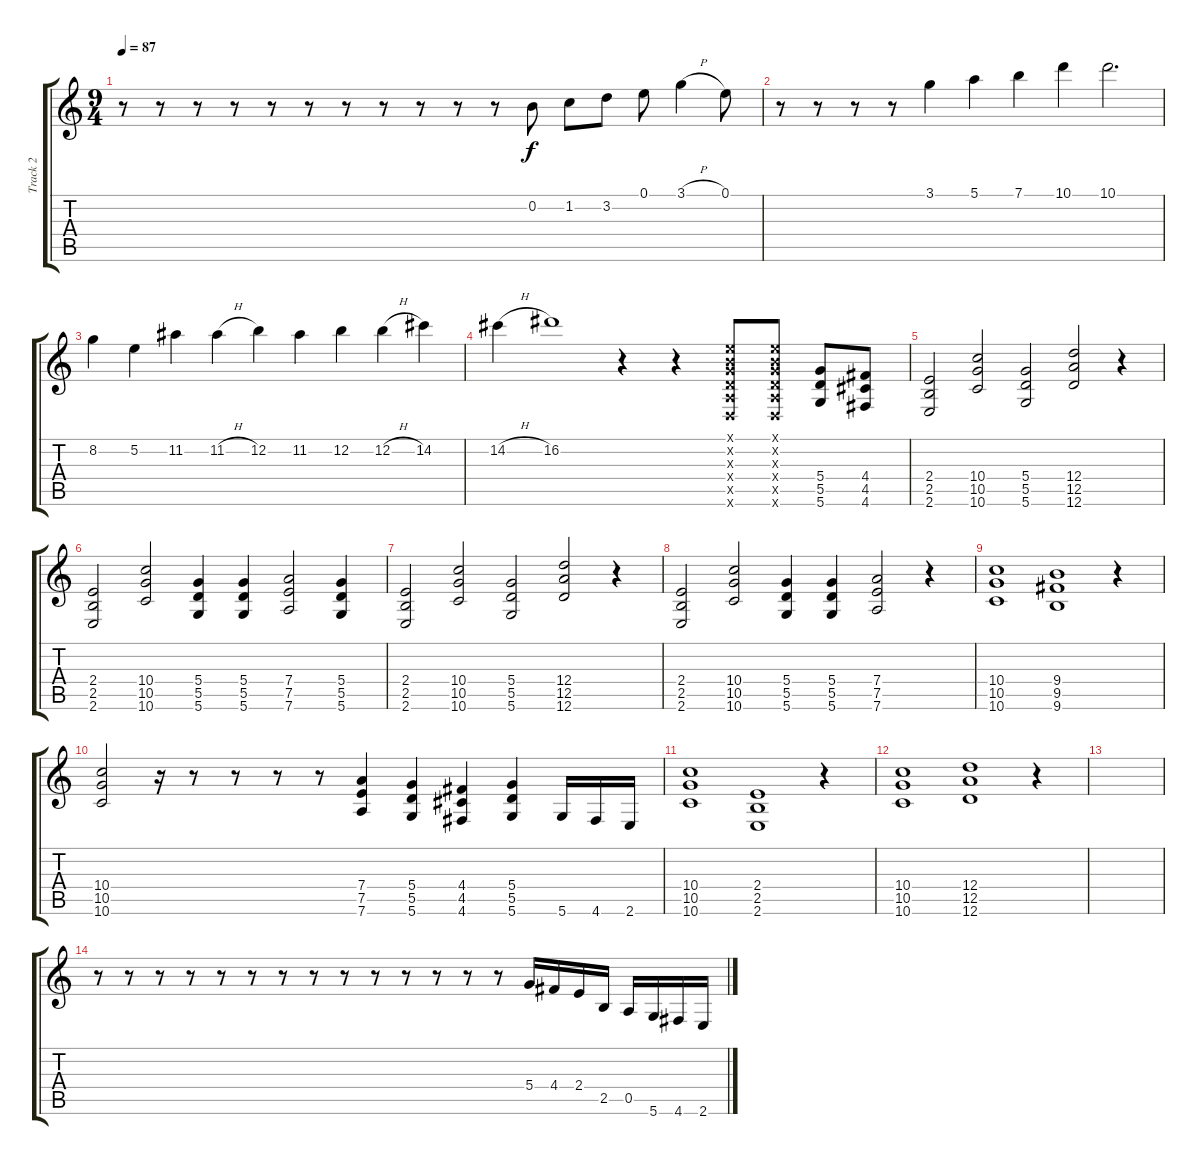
\track ("Track 2" "Track 2") {instrument distortionguitar}
\staff {score tabs}
\tuning (E4 B3 G3 D3 A2 D2) {hide}
\ts (9 4)
\tempo 87
\clef g2
\ks c
r.8{dy f} r.8 r.8 r.8 r.8 r.8 r.8 r.8 r.8 r.8 r.8 0.2.8 1.2.8 3.2.8 0.1.8 3.1{h}.4 0.1.8 |
r.8 r.8 r.8 r.8 3.1.4 5.1.4 7.1.4 10.1.4 10.1.2{d} |
8.2.4 5.2.4 11.2.4 11.2{h}.4 12.2.4 11.2.4 12.2.4 12.2{h}.4 14.2.4 |
14.2{h}.4 16.2.1 r.4 r.4 (0.1{x} 0.2{x} 0.3{x} 0.4{x} 0.5{x} 0.6{x}).8 (0.1{x} 0.2{x} 0.3{x} 0.4{x} 0.5{x} 0.6{x}).8 (5.4 5.5 5.6).8 (4.4 4.5 4.6).8 |
(2.4 2.5 2.6).2 (10.4 10.5 10.6).2 (5.4 5.5 5.6).2 (12.4 12.5 12.6).2 r.4 |
(2.4 2.5 2.6).2 (10.4 10.5 10.6).2 (5.4 5.5 5.6).4 (5.4 5.5 5.6).4 (7.4 7.5 7.6).2 (5.4 5.5 5.6).4 |
(2.4 2.5 2.6).2 (10.4 10.5 10.6).2 (5.4 5.5 5.6).2 (12.4 12.5 12.6).2 r.4 |
(2.4 2.5 2.6).2 (10.4 10.5 10.6).2 (5.4 5.5 5.6).4 (5.4 5.5 5.6).4 (7.4 7.5 7.6).2 r.4 |
(10.4 10.5 10.6).1 (9.4 9.5 9.6).1 r.4 |
(10.4 10.5 10.6).2 r.16 r.8 r.8 r.8 r.8 (7.4 7.5 7.6).4 (5.4 5.5 5.6).4 (4.4 4.5 4.6).4 (5.4 5.5 5.6).4 5.6.16 4.6.16 2.6.16 |
(10.4 10.5 10.6).1 (2.4 2.5 2.6).1 r.4 |
(10.4 10.5 10.6).1 (12.4 12.5 12.6).1 r.4 |
|
r.8 r.8 r.8 r.8 r.8 r.8 r.8 r.8 r.8 r.8 r.8 r.8 r.8 r.8 5.4.16 4.4.16 2.4.16 2.5.16 0.5.16 5.6.16 4.6.16 2.6.16
